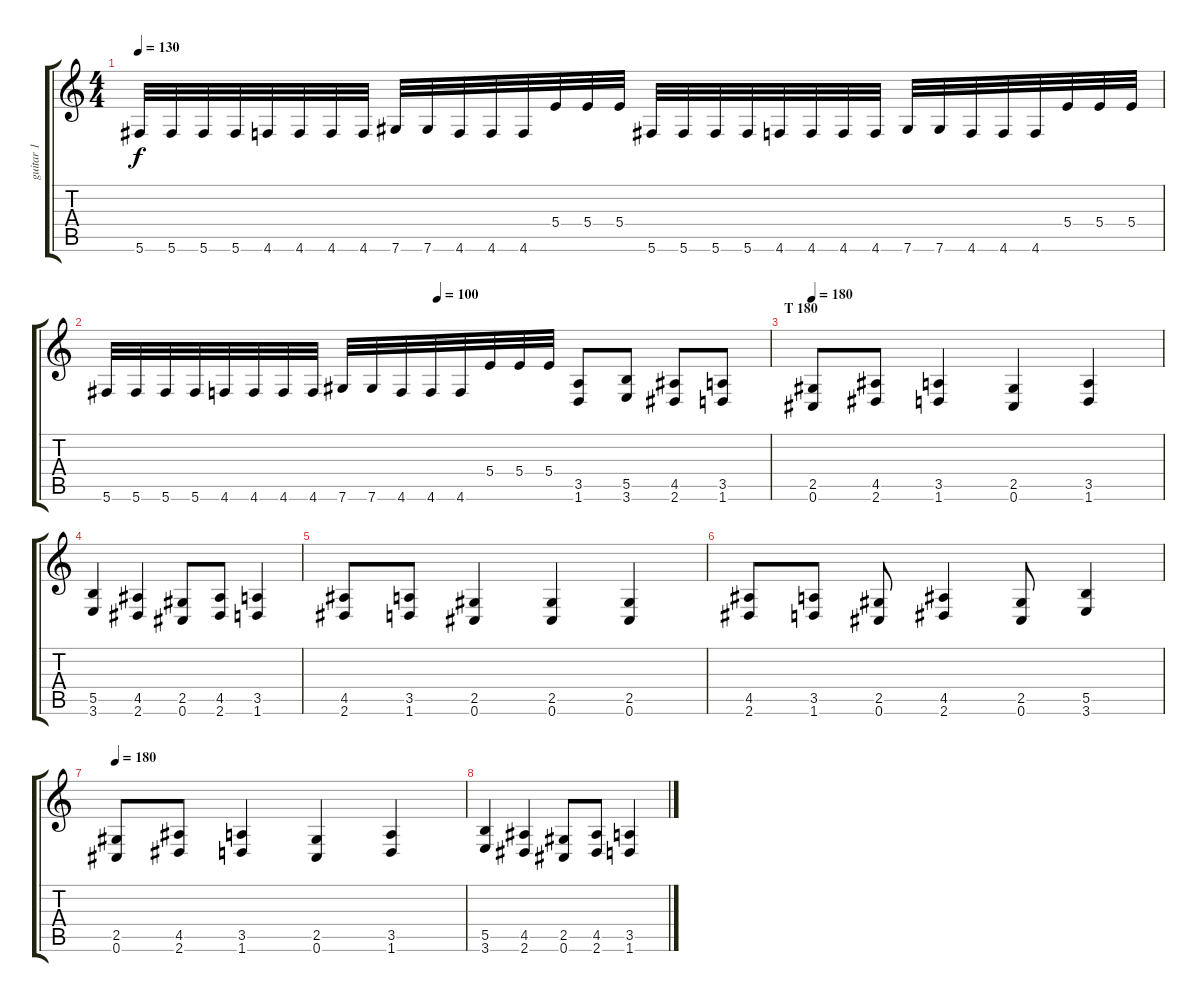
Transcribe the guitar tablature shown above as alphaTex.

\track ("guitar 1" "guitar 1") {instrument distortionguitar}
\staff {score tabs}
\tuning (Db4 Ab3 E3 B2 Gb2 Db2) {hide}
\ts (4 4)
\tempo 130
\clef g2
\ks c
5.6.32{dy f} 5.6.32 5.6.32 5.6.32 4.6.32 4.6.32 4.6.32 4.6.32 7.6.32 7.6.32 4.6.32 4.6.32 4.6.32 5.4.32 5.4.32 5.4.32 5.6.32 5.6.32 5.6.32 5.6.32 4.6.32 4.6.32 4.6.32 4.6.32 7.6.32 7.6.32 4.6.32 4.6.32 4.6.32 5.4.32 5.4.32 5.4.32 |
\tempo (100 0.5)
5.6.32 5.6.32 5.6.32 5.6.32 4.6.32 4.6.32 4.6.32 4.6.32 7.6.32 7.6.32 4.6.32 4.6.32 4.6.32 5.4.32 5.4.32 5.4.32 (3.5 1.6).8 (5.5 3.6).8 (4.5 2.6).8 (3.5 1.6).8 |
\section ("" "T 180")
\tempo 180
(2.5 0.6).8 (4.5 2.6).8 (3.5 1.6).4 (2.5 0.6).4 (3.5 1.6).4 |
(5.5 3.6).4 (4.5 2.6).4 (2.5 0.6).8 (4.5 2.6).8 (3.5 1.6).4 |
(4.5 2.6).8 (3.5 1.6).8 (2.5 0.6).4 (2.5 0.6).4 (2.5 0.6).4 |
(4.5 2.6).8 (3.5 1.6).8 (2.5 0.6).8 (4.5 2.6).4 (2.5 0.6).8 (5.5 3.6).4 |
\tempo 180
(2.5 0.6).8 (4.5 2.6).8 (3.5 1.6).4 (2.5 0.6).4 (3.5 1.6).4 |
(5.5 3.6).4 (4.5 2.6).4 (2.5 0.6).8 (4.5 2.6).8 (3.5 1.6).4
